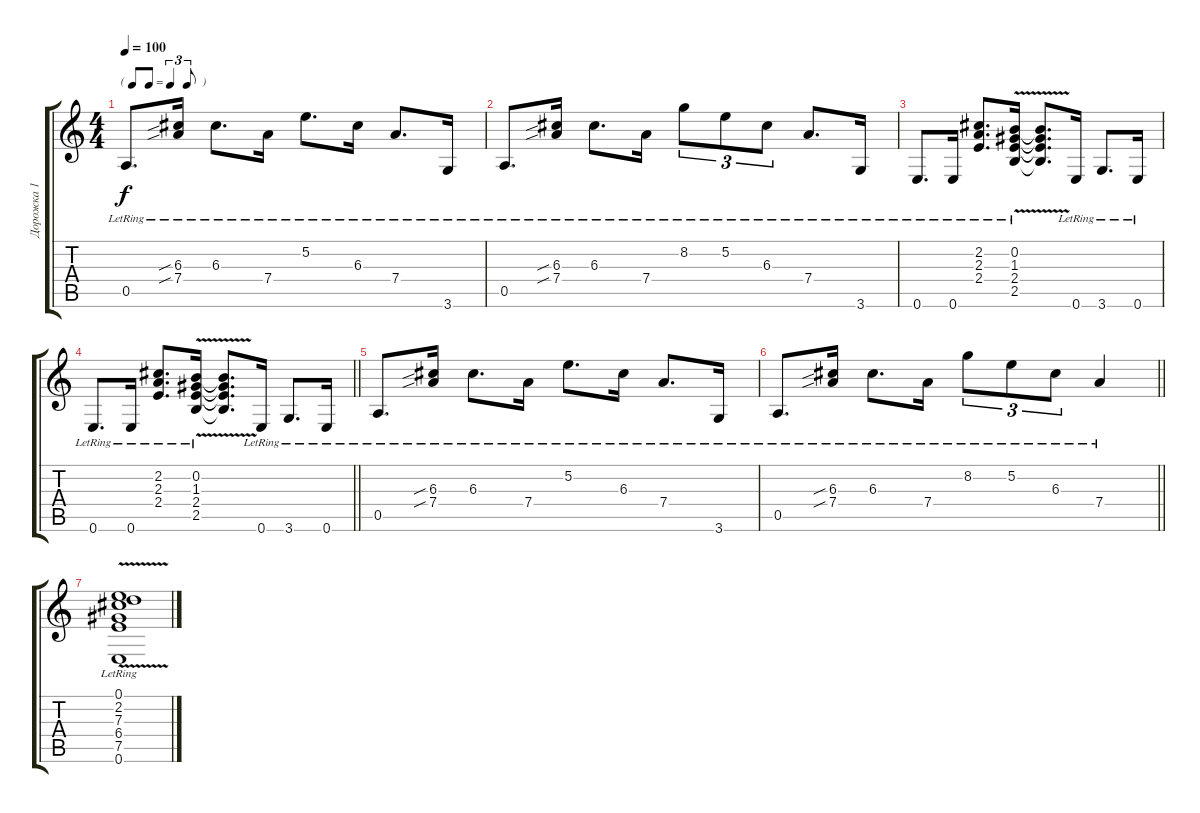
\track ("Дорожка 1" "Дорожка 1") {instrument acousticguitarsteel}
\staff {score tabs}
\tuning (E4 B3 G3 D3 A2 E2) {hide}
\ts (4 4)
\tf triplet8th
\tempo 100
\clef g2
\ks c
0.5{lr}.8{d dy f} (6.3{sib lr} 7.4{sib lr}).16 6.3{lr}.8{d} 7.4{lr}.16 5.2{lr}.8{d} 6.3{lr}.16 7.4{lr}.8{d} 3.6{lr}.16 |
0.5{lr}.8{d} (6.3{sib lr} 7.4{sib lr}).16 6.3{lr}.8{d} 7.4{lr}.16 8.2{lr}.8{tu (3 2)} 5.2{lr}.8{tu (3 2)} 6.3{lr}.8{tu (3 2)} 7.4{lr}.8{d} 3.6{lr}.16 |
0.6{lr}.8{d} 0.6{lr}.16 (2.2{lr} 2.3{lr} 2.4{lr}).8{d} (0.2{v lr} 1.3{v lr} 2.4{v lr} 2.5{v lr}).16 (0.2{t} 1.3{t} 2.4{t} 2.5{t}).8{d} 0.6{lr}.16 3.6{lr}.8{d} 0.6{lr}.16 |
\barLineRight lightlight
0.6{lr}.8{d} 0.6{lr}.16 (2.2{lr} 2.3{lr} 2.4{lr}).8{d} (0.2{v lr} 1.3{v lr} 2.4{v lr} 2.5{v lr}).16 (0.2{t} 1.3{t} 2.4{t} 2.5{t}).8{d} 0.6{lr}.16 3.6{lr}.8{d} 0.6{lr}.16 |
0.5{lr}.8{d} (6.3{sib lr} 7.4{sib lr}).16 6.3{lr}.8{d} 7.4{lr}.16 5.2{lr}.8{d} 6.3{lr}.16 7.4{lr}.8{d} 3.6{lr}.16 |
\barLineRight lightlight
0.5{lr}.8{d} (6.3{sib lr} 7.4{sib lr}).16 6.3{lr}.8{d} 7.4{lr}.16 8.2{lr}.8{tu (3 2)} 5.2{lr}.8{tu (3 2)} 6.3{lr}.8{tu (3 2)} 7.4{lr}.4 |
(0.1{v lr} 2.2{v lr} 7.3{v lr} 6.4{v lr} 7.5{v lr} 0.6{v lr}).1
